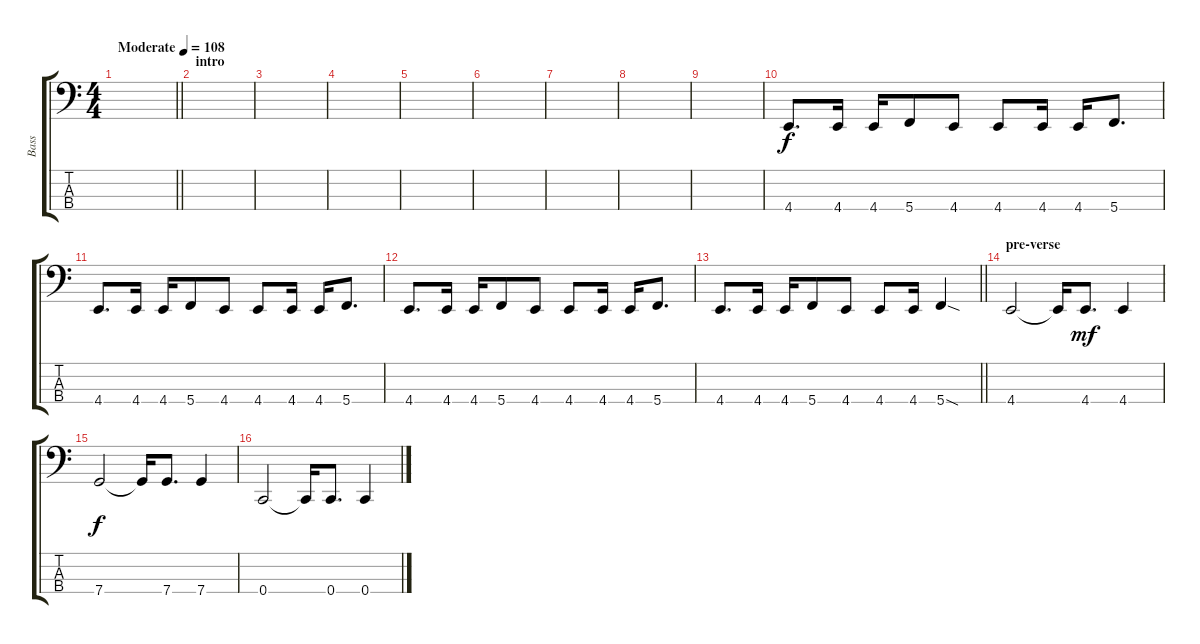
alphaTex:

\track ("Bass" "Bass") {instrument electricbassfinger}
\staff {score tabs}
\tuning (F2 C2 G1 C1) {hide}
\ts (4 4)
\tempo (108 "Moderate")
\clef f4
\barLineRight lightlight
\ks c
|
\section ("" "intro")
|
|
|
|
|
|
|
|
4.4.8{d} 4.4.16 4.4.16 5.4.8 4.4.8 4.4.8 4.4.16 4.4.16 5.4.8{d} |
4.4.8{d} 4.4.16 4.4.16 5.4.8 4.4.8 4.4.8 4.4.16 4.4.16 5.4.8{d} |
4.4.8{d} 4.4.16 4.4.16 5.4.8 4.4.8 4.4.8 4.4.16 4.4.16 5.4.8{d} |
\barLineRight lightlight
4.4.8{d} 4.4.16 4.4.16 5.4.8 4.4.8 4.4.8 4.4.16 5.4{sod}.4 |
\section ("" "pre-verse")
4.4.2 4.4{t}.16 4.4.8{d dy mf} 4.4.4 |
7.4.2{dy f} 7.4{t}.16 7.4.8{d} 7.4.4 |
0.4.2 0.4{t}.16 0.4.8{d} 0.4.4
